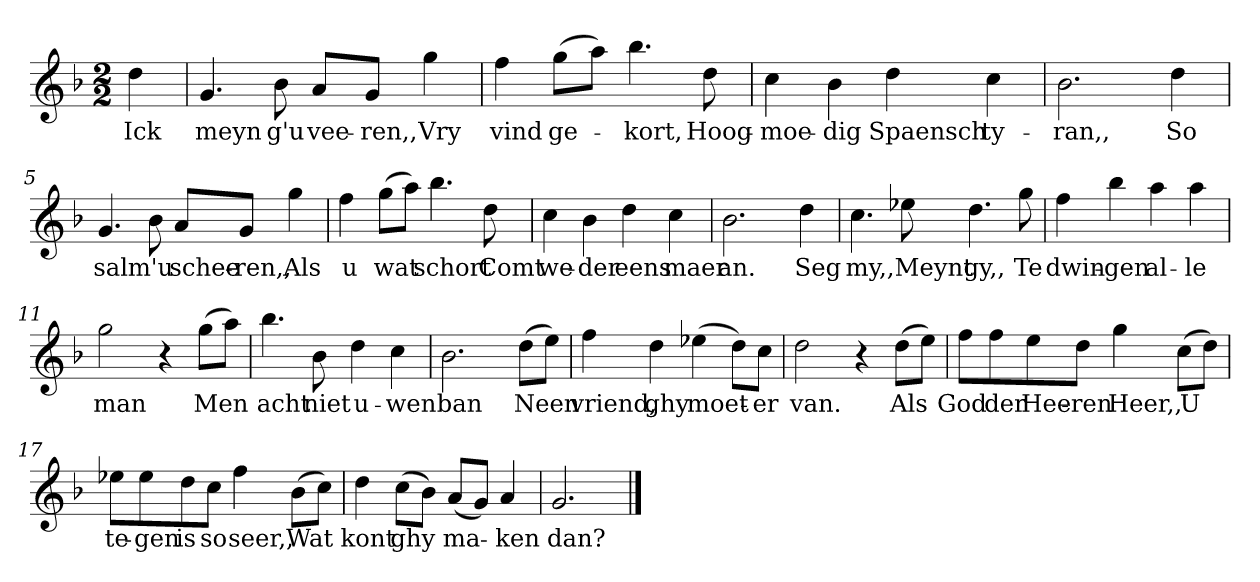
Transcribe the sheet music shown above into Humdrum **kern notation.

**kern	**text
*part1	*part1
*staff1	*staff1
*clefG2	*
*k[b-]	*
*F:	*
*M2/2	*
*MM120	*
=	=
4dd	Ick
=1	=1
4.g	meyn
8b-	g'u
8a/L	vee-
8g/J	-ren,,
4gg	Vry
=2	=2
4ff	vind
(8gg\L	ge-
8aa\J)	.
4.bb-	-kort,
8dd	Hoog-
=3	=3
4cc	-moe-
4b-	-dig
4dd	Spaensch
4cc	ty-
=4	=4
2.b-	-ran,,
4dd	So
=5	=5
4.g	sal
8b-	m'u
8a/L	schee-
8g/J	-ren,,
4gg	Als
=6	=6
4ff	u
(8gg\L	wat
8aa\J)	.
4.bb-	schort
8dd	Comt
=7	=7
4cc	we-
4b-	-der
4dd	eens
4cc	maer
=8	=8
2.b-	an.
4dd	Seg
=9	=9
4.cc	my,,
8ee-X	Meynt
4.dd	gy,,
8gg	Te
=10	=10
4ff	dwin-
4bb-	-gen
4aa	al-
4aa	-le
=11	=11
2gg	man
4r	.
(8gg\L	Men
8aa\J)	.
=12	=12
4.bb-	acht
8b-	niet
4dd	u-
4cc	-wen
=13	=13
2.b-	ban
(8dd\L	Neen
8ee\J)	.
=14	=14
4ff	vriend,
4dd	ghy
(4ee-X	moet-
8dd\L)	.
8cc\J	-er
=15	=15
2dd	van.
4r	.
(8dd\L	Als
8ee\J)	.
=16	=16
8ff\L	God
8ff\	der
8ee\	Hee-
8dd\J	-ren
4gg	Heer,,
(8cc\L	U
8dd\J)	.
=17	=17
8ee-X\L	te-
8ee-\	-gen
8dd\	is
8cc\J	so
4ff	seer,,
(8b-\L	Wat
8cc\J)	.
=18	=18
4dd	kont
(8cc\L	ghy
8b-\J)	.
(8a/L	ma-
8g/J)	.
4a	-ken
=19	=19
2.g	dan?
==	==
*-	*-
